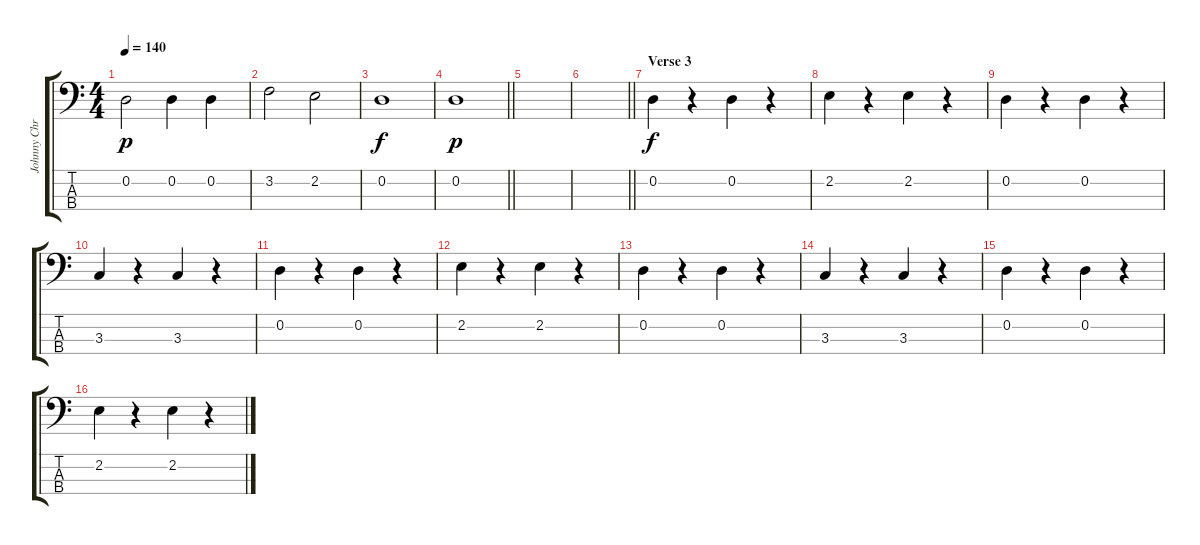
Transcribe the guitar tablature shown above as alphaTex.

\track ("Johnny Christ" "Johnny Chr") {instrument electricbassfinger}
\staff {score tabs}
\tuning (G2 D2 A1 D1) {hide}
\ts (4 4)
\tempo 140
\clef f4
\ks c
0.2.2{dy p} 0.2.4 0.2.4 |
3.2.2 2.2.2 |
0.2.1{dy f} |
\barLineRight lightlight
0.2.1{dy p} |
|
\barLineRight lightlight
|
\section ("" "Verse 3")
0.2.4{dy f} r.4 0.2.4 r.4 |
2.2.4 r.4 2.2.4 r.4 |
0.2.4 r.4 0.2.4 r.4 |
3.3.4 r.4 3.3.4 r.4 |
0.2.4 r.4 0.2.4 r.4 |
2.2.4 r.4 2.2.4 r.4 |
0.2.4 r.4 0.2.4 r.4 |
3.3.4 r.4 3.3.4 r.4 |
0.2.4 r.4 0.2.4 r.4 |
2.2.4 r.4 2.2.4 r.4
